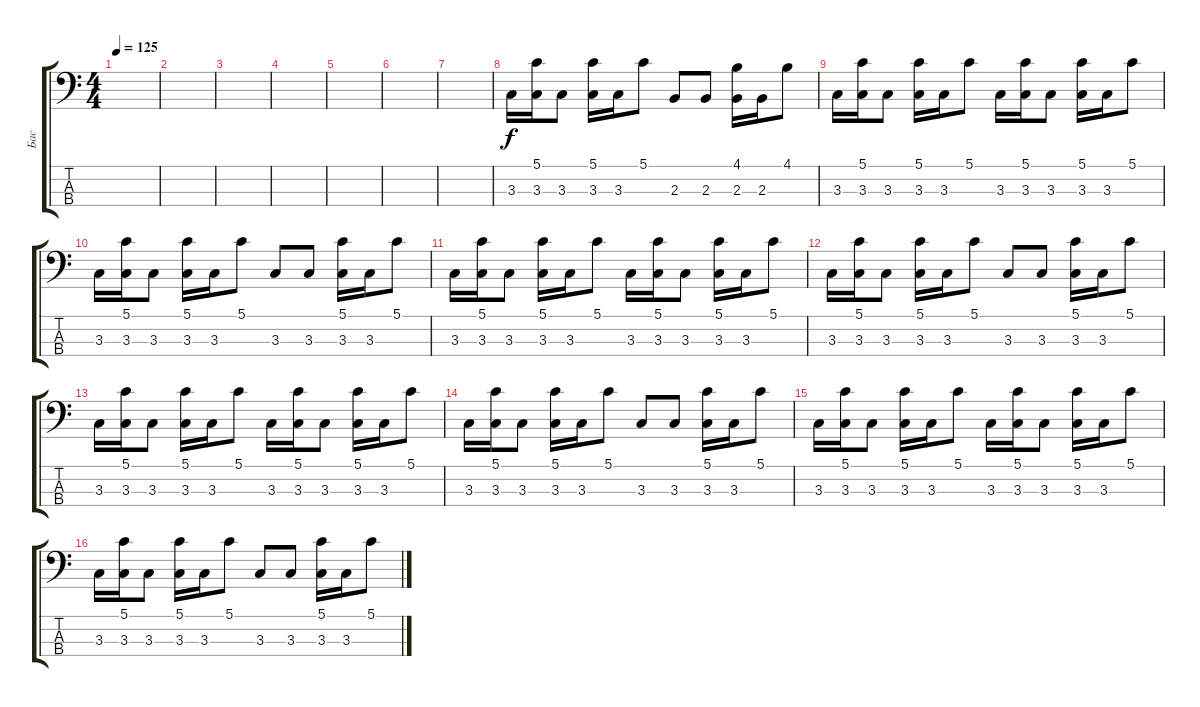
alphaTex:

\track ("Бас" "Бас") {instrument synthbass1}
\staff {score tabs}
\tuning (G2 D2 A1 E1) {hide}
\ts (4 4)
\tempo 125
\clef f4
\ks c
|
|
|
|
|
|
|
3.3.16 (5.1 3.3).16 3.3.8 (5.1 3.3).16 3.3.16 5.1.8 2.3.8 2.3.8 (4.1 2.3).16 2.3.16 4.1.8 |
3.3.16 (5.1 3.3).16 3.3.8 (5.1 3.3).16 3.3.16 5.1.8 3.3.16 (5.1 3.3).16 3.3.8 (5.1 3.3).16 3.3.16 5.1.8 |
3.3.16 (5.1 3.3).16 3.3.8 (5.1 3.3).16 3.3.16 5.1.8 3.3.8 3.3.8 (5.1 3.3).16 3.3.16 5.1.8 |
3.3.16 (5.1 3.3).16 3.3.8 (5.1 3.3).16 3.3.16 5.1.8 3.3.16 (5.1 3.3).16 3.3.8 (5.1 3.3).16 3.3.16 5.1.8 |
3.3.16 (5.1 3.3).16 3.3.8 (5.1 3.3).16 3.3.16 5.1.8 3.3.8 3.3.8 (5.1 3.3).16 3.3.16 5.1.8 |
3.3.16 (5.1 3.3).16 3.3.8 (5.1 3.3).16 3.3.16 5.1.8 3.3.16 (5.1 3.3).16 3.3.8 (5.1 3.3).16 3.3.16 5.1.8 |
3.3.16 (5.1 3.3).16 3.3.8 (5.1 3.3).16 3.3.16 5.1.8 3.3.8 3.3.8 (5.1 3.3).16 3.3.16 5.1.8 |
3.3.16 (5.1 3.3).16 3.3.8 (5.1 3.3).16 3.3.16 5.1.8 3.3.16 (5.1 3.3).16 3.3.8 (5.1 3.3).16 3.3.16 5.1.8 |
3.3.16 (5.1 3.3).16 3.3.8 (5.1 3.3).16 3.3.16 5.1.8 3.3.8 3.3.8 (5.1 3.3).16 3.3.16 5.1.8
